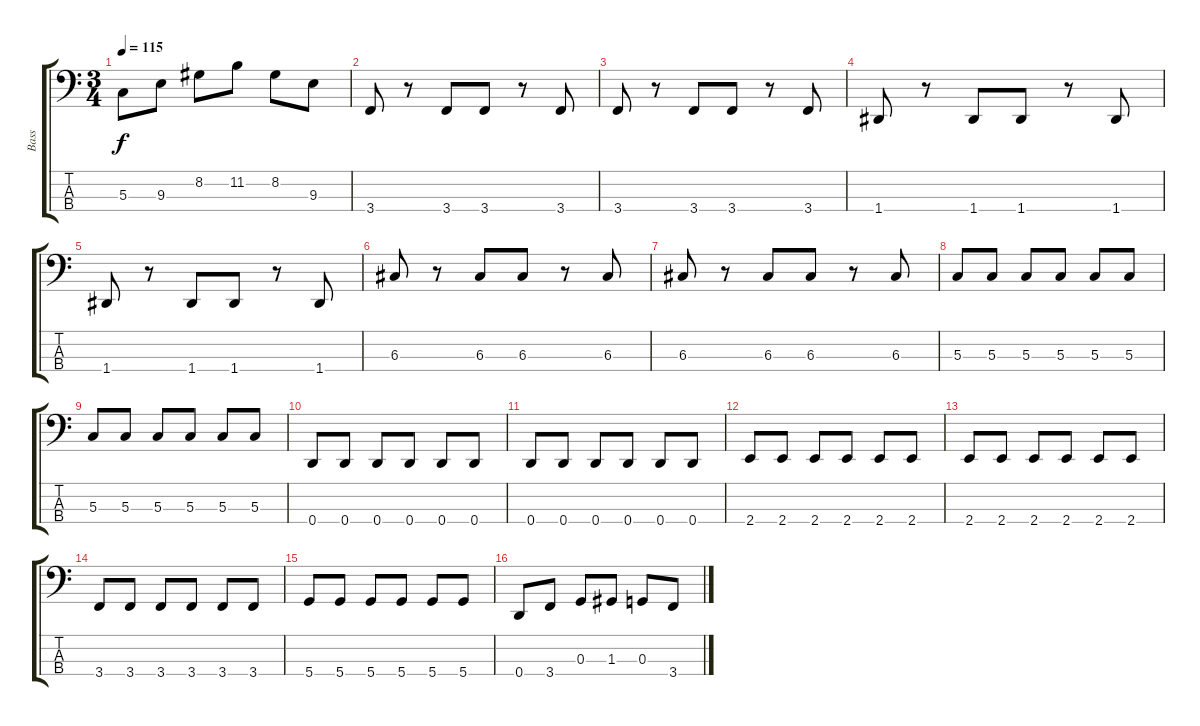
\track ("Bass" "Bass") {instrument electricbassfinger}
\staff {score tabs}
\tuning (F2 C2 G1 D1) {hide}
\ts (3 4)
\tempo 115
\clef f4
\ks c
5.3.8{dy f} 9.3.8 8.2.8 11.2.8 8.2.8 9.3.8 |
3.4.8 r.8 3.4.8 3.4.8 r.8 3.4.8 |
3.4.8 r.8 3.4.8 3.4.8 r.8 3.4.8 |
1.4.8 r.8 1.4.8 1.4.8 r.8 1.4.8 |
1.4.8 r.8 1.4.8 1.4.8 r.8 1.4.8 |
6.3.8 r.8 6.3.8 6.3.8 r.8 6.3.8 |
6.3.8 r.8 6.3.8 6.3.8 r.8 6.3.8 |
5.3.8 5.3.8 5.3.8 5.3.8 5.3.8 5.3.8 |
5.3.8 5.3.8 5.3.8 5.3.8 5.3.8 5.3.8 |
0.4.8 0.4.8 0.4.8 0.4.8 0.4.8 0.4.8 |
0.4.8 0.4.8 0.4.8 0.4.8 0.4.8 0.4.8 |
2.4.8 2.4.8 2.4.8 2.4.8 2.4.8 2.4.8 |
2.4.8 2.4.8 2.4.8 2.4.8 2.4.8 2.4.8 |
3.4.8 3.4.8 3.4.8 3.4.8 3.4.8 3.4.8 |
5.4.8 5.4.8 5.4.8 5.4.8 5.4.8 5.4.8 |
0.4.8 3.4.8 0.3.8 1.3.8 0.3.8 3.4.8
